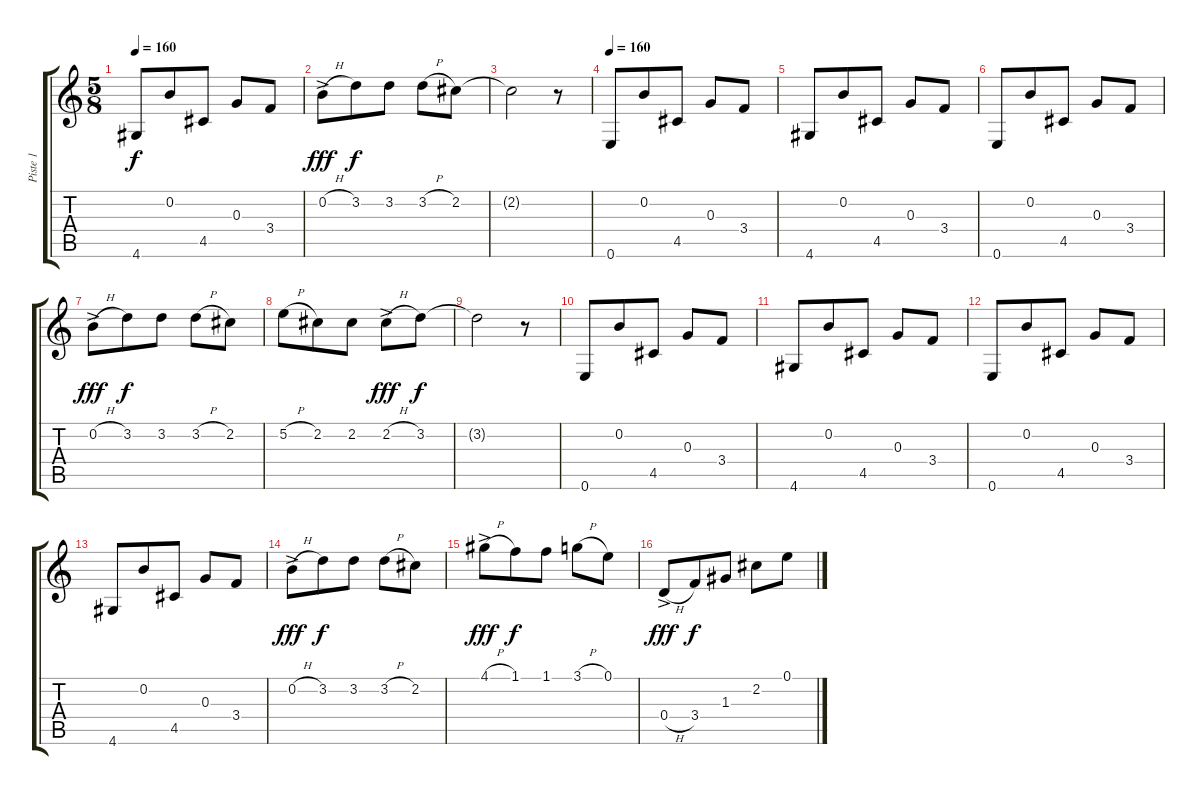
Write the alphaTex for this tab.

\track ("Piste 1" "Piste 1") {instrument acousticguitarnylon}
\staff {score tabs}
\tuning (E4 B3 G3 D3 A2 E2) {hide}
\ts (5 8)
\tempo 160
\clef g2
\ks c
4.6.8{dy f} 0.2.8 4.5.8 0.3.8 3.4.8 |
0.2{h ac}.8{dy fff} 3.2.8{dy f} 3.2.8 3.2{h}.8 2.2.8 |
2.2{t}.2 r.8 |
\tempo 160
0.6.8 0.2.8 4.5.8 0.3.8 3.4.8 |
4.6.8 0.2.8 4.5.8 0.3.8 3.4.8 |
0.6.8 0.2.8 4.5.8 0.3.8 3.4.8 |
0.2{h ac}.8{dy fff} 3.2.8{dy f} 3.2.8 3.2{h}.8 2.2.8 |
5.2{h}.8 2.2.8 2.2.8 2.2{h ac}.8{dy fff} 3.2.8{dy f} |
3.2{t}.2 r.8 |
0.6.8 0.2.8 4.5.8 0.3.8 3.4.8 |
4.6.8 0.2.8 4.5.8 0.3.8 3.4.8 |
0.6.8 0.2.8 4.5.8 0.3.8 3.4.8 |
4.6.8 0.2.8 4.5.8 0.3.8 3.4.8 |
0.2{h ac}.8{dy fff} 3.2.8{dy f} 3.2.8 3.2{h}.8 2.2.8 |
4.1{h ac}.8{dy fff} 1.1.8{dy f} 1.1.8 3.1{h}.8 0.1.8 |
0.4{h ac}.8{dy fff} 3.4.8{dy f} 1.3.8 2.2.8 0.1.8
